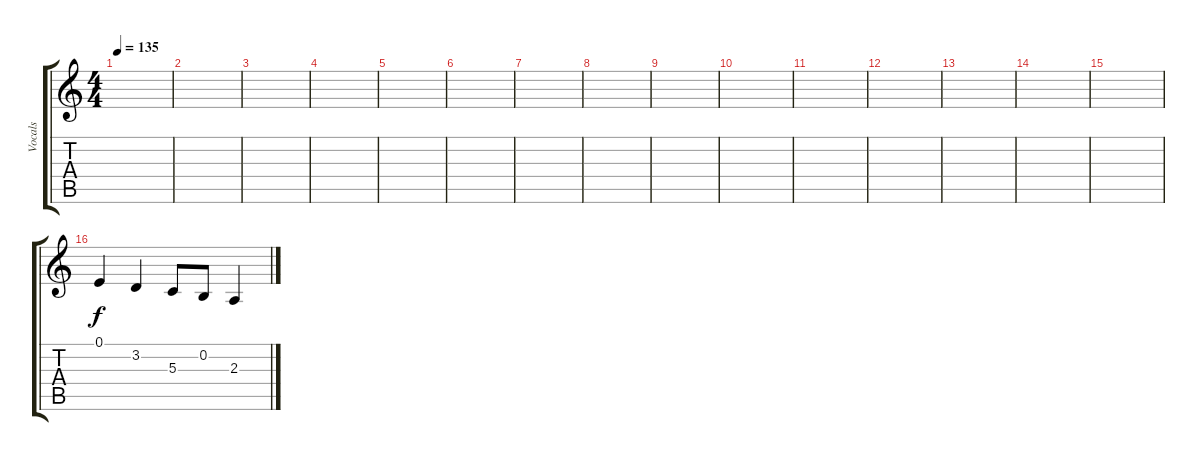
\track ("Vocals" "Vocals") {instrument lead2sawtooth}
\staff {score tabs}
\tuning (E4 B3 G3 D3 A2 E2) {hide}
\ts (4 4)
\tempo 135
\clef g2
\ks c
|
|
|
|
|
|
|
|
|
|
|
|
|
|
|
0.1.4 3.2.4 5.3.8 0.2.8 2.3.4
